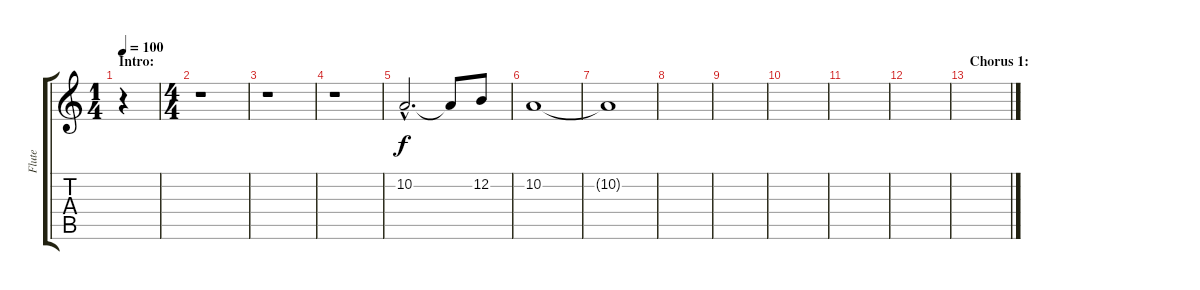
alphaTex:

\track ("Flute" "Flute") {instrument flute}
\staff {score tabs}
\tuning (E4 B3 G3 D3 A2 E2) {hide}
\ts (1 4)
\section ("" "Intro:")
\tempo 100
\clef g2
\ks c
r.4{dy f instrument flute} |
\ts (4 4)
r.1 |
r.1 |
r.1 |
10.2{hac}.2{d volume 16} 10.2{t}.8 12.2.8 |
10.2.1{volume 0} |
10.2{t}.1 |
|
|
|
|
|
\section ("" "Chorus 1:")
